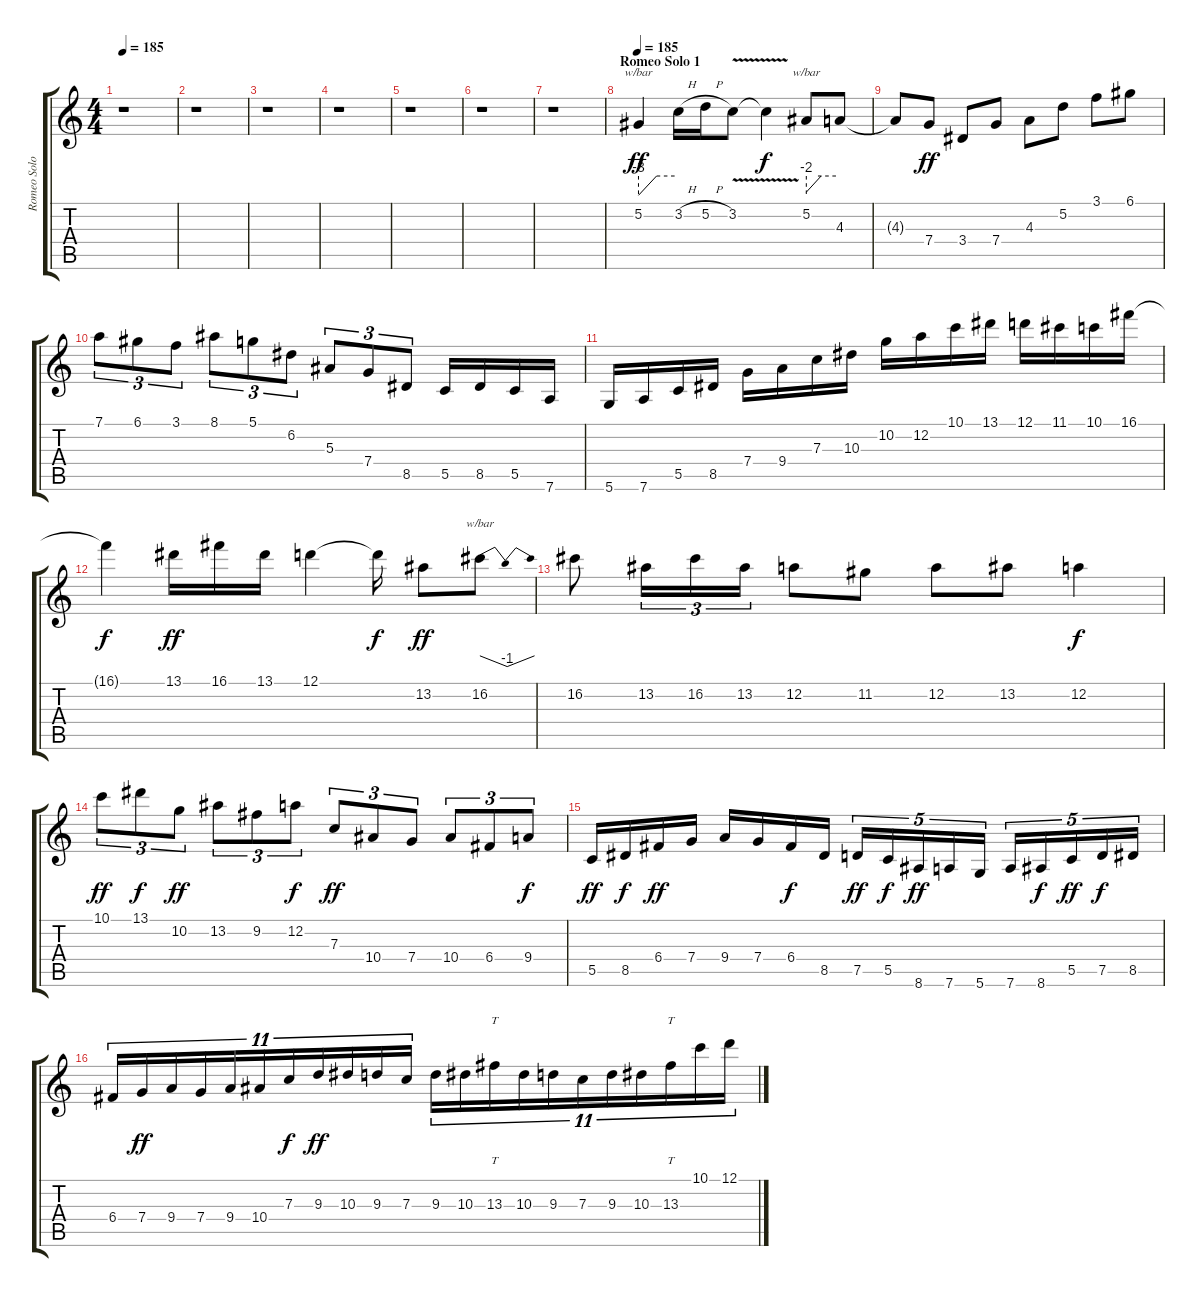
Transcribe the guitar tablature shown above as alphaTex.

\track ("Romeo Solo" "Romeo Solo") {instrument distortionguitar}
\staff {score tabs}
\tuning (D4 A3 F3 C3 G2 D2) {hide}
\ts (4 4)
\tempo 185
\clef g2
\ks c
r.1{dy f} |
r.1 |
r.1 |
r.1 |
r.1 |
r.1 |
r.1 |
\section ("" "Romeo Solo 1")
\tempo 185
5.2.4{tbe (custom default 0 -12 30 0 60 0) dy ff volume 16 balance 8} 3.2{h}.16 5.2{h}.16 3.2{v}.8 3.2{t}.4{dy f} 5.2.8{tbe (custom default 0 -8 30 0 60 0)} 4.3.8 |
4.3{t}.8 7.4.8{dy ff} 3.4.8 7.4.8 4.3.8 5.2.8 3.1.8 6.1.8 |
7.1.8{tu (3 2)} 6.1.8{tu (3 2)} 3.1.8{tu (3 2)} 8.1.8{tu (3 2)} 5.1.8{tu (3 2)} 6.2.8{tu (3 2)} 5.3.8{tu (3 2)} 7.4.8{tu (3 2)} 8.5.8{tu (3 2)} 5.5.16 8.5.16 5.5.16 7.6.16 |
5.6.16 7.6.16 5.5.16 8.5.16 7.4.16 9.4.16 7.3.16 10.3.16 10.2.16 12.2.16 10.1.16 13.1.16 12.1.16 11.1.16 10.1.16 16.1.16 |
16.1{t}.4{dy f} 13.1.16{dy ff} 16.1.16 13.1.16 12.1.4 12.1{t}.16{dy f} 13.2.8{dy ff} 16.2.8{tbe (dip default 0 0 30 -4 60 0)} |
16.2.8 13.2.16{tu (3 2)} 16.2.16{tu (3 2)} 13.2.16{tu (3 2)} 12.2.8 11.2.8 12.2.8 13.2.8 12.2.4{dy f} |
10.1.8{tu (3 2) dy ff} 13.1.8{tu (3 2) dy f} 10.2.8{tu (3 2) dy ff} 13.2.8{tu (3 2)} 9.2.8{tu (3 2)} 12.2.8{tu (3 2) dy f} 7.3.8{tu (3 2) dy ff} 10.4.8{tu (3 2)} 7.4.8{tu (3 2)} 10.4.8{tu (3 2)} 6.4.8{tu (3 2)} 9.4.8{tu (3 2) dy f} |
5.5.16{dy ff} 8.5.16{dy f} 6.4.16{dy ff} 7.4.16 9.4.16 7.4.16 6.4.16{dy f} 8.5.16 7.5.16{tu (5 4) dy ff} 5.5.16{tu (5 4) dy f} 8.6.16{tu (5 4) dy ff} 7.6.16{tu (5 4)} 5.6.16{tu (5 4)} 7.6.16{tu (5 4)} 8.6.16{tu (5 4) dy f} 5.5.16{tu (5 4) dy ff} 7.5.16{tu (5 4) dy f} 8.5.16{tu (5 4)} |
6.4.16{tu (11 8)} 7.4.16{tu (11 8) dy ff} 9.4.16{tu (11 8)} 7.4.16{tu (11 8)} 9.4.16{tu (11 8)} 10.4.16{tu (11 8)} 7.3.16{tu (11 8) dy f} 9.3.16{tu (11 8) dy ff} 10.3.16{tu (11 8)} 9.3.16{tu (11 8)} 7.3.16{tu (11 8)} 9.3.16{tu (11 8)} 10.3.16{tu (11 8)} 13.3.16{tt tu (11 8)} 10.3.16{tu (11 8)} 9.3.16{tu (11 8)} 7.3.16{tu (11 8)} 9.3.16{tu (11 8)} 10.3.16{tu (11 8)} 13.3.16{tt tu (11 8)} 10.1.16{tu (11 8)} 12.1.16{tu (11 8)}
